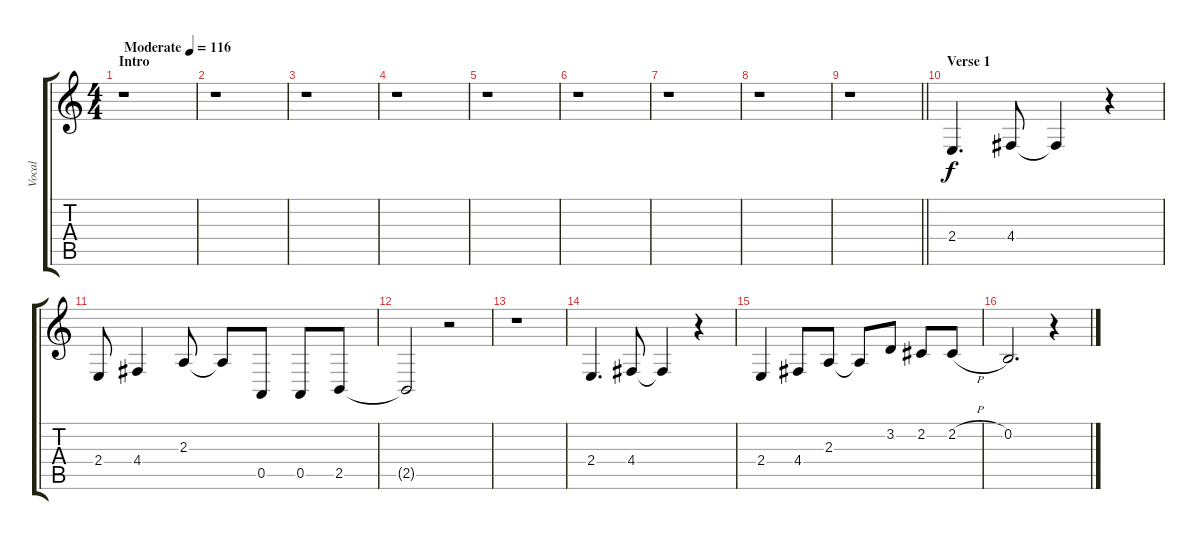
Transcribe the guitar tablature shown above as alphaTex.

\track ("Vocal" "Vocal") {instrument altosax}
\staff {score tabs}
\tuning (E4 B3 G3 D3 A2 E2) {hide}
\ts (4 4)
\section ("" "Intro")
\tempo (116 "Moderate")
\clef g2
\ks c
r.1{dy f instrument altosax} |
r.1 |
r.1 |
r.1 |
r.1 |
r.1 |
r.1 |
r.1 |
\barLineRight lightlight
r.1 |
\section ("" "Verse 1")
2.4.4{d} 4.4.8 4.4{t}.4 r.4 |
2.4.8 4.4.4 2.3.8 2.3{t}.8 0.5.8 0.5.8 2.5.8 |
2.5{t}.2 r.2 |
r.1 |
2.4.4{d} 4.4.8 4.4{t}.4 r.4 |
2.4.4 4.4.8 2.3.8 2.3{t}.8 3.2.8 2.2.8 2.2{h}.8 |
0.2.2{d} r.4
